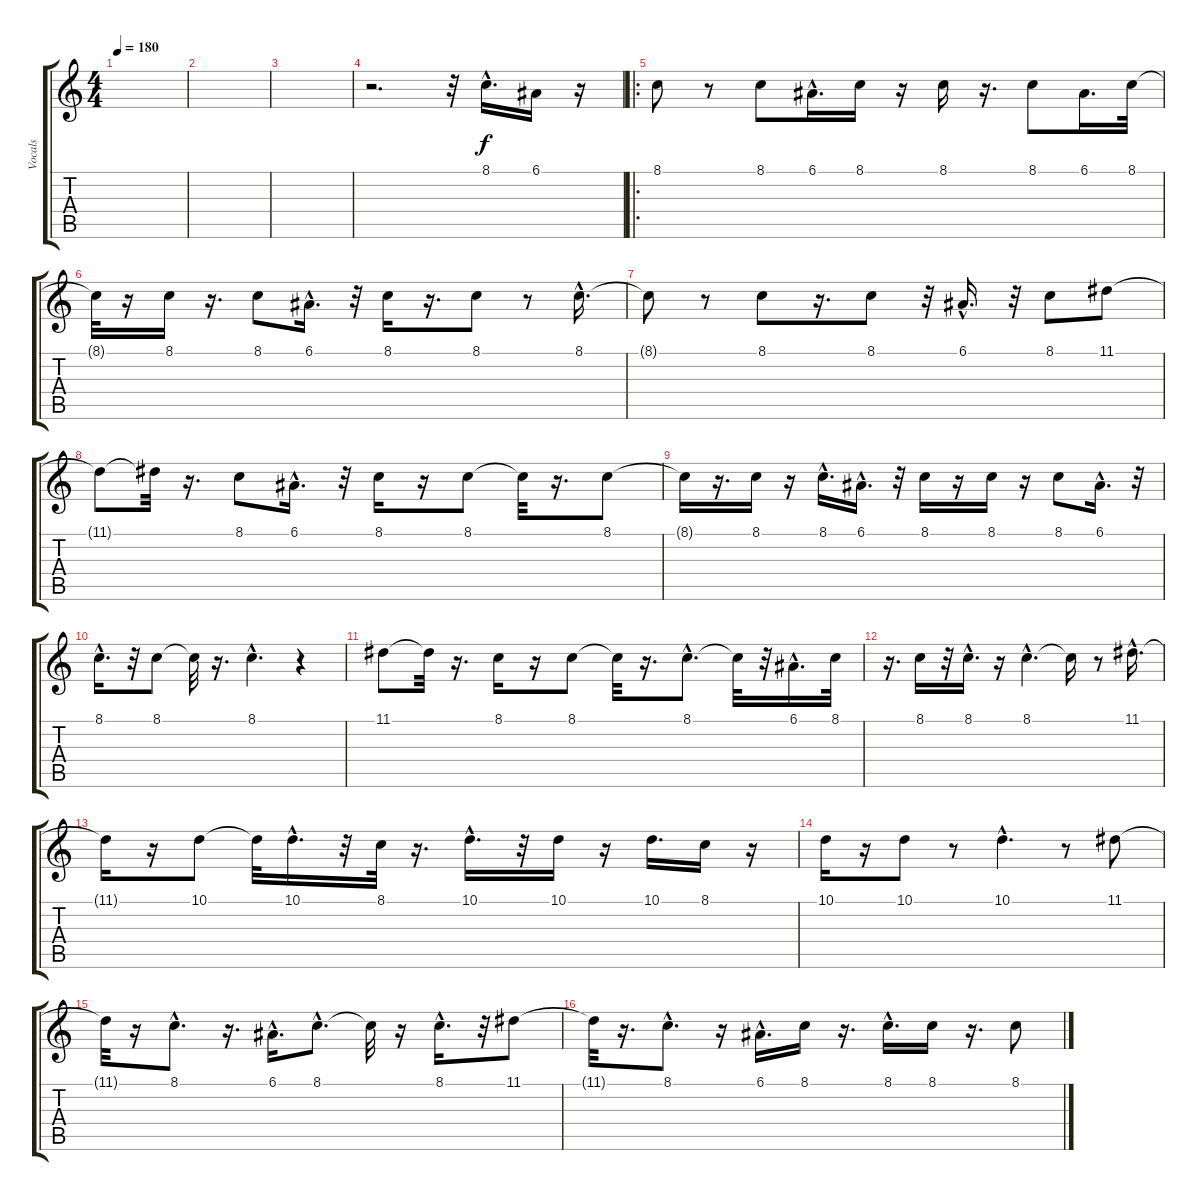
\track ("Vocals" "Vocals") {instrument lead6voice}
\staff {score tabs}
\tuning (E4 B3 G3 D3 A2 E2) {hide}
\ts (4 4)
\tempo 180
\clef g2
\ks c
|
|
|
r.2{d} r.32 8.1{hac}.16{d} 6.1.16 r.16 |
\ro
8.1.8 r.8 8.1.8 6.1{hac}.16{d} 8.1.16 r.16 8.1.16 r.16{d} 8.1.8 6.1.16{d} 8.1.32 |
8.1{t}.32 r.16 8.1.16 r.16{d} 8.1.8 6.1{hac}.16{d} r.32 8.1.16 r.16{d} 8.1.8 r.8 8.1{hac}.16{d} |
8.1{t}.8 r.8 8.1.8 r.16{d} 8.1.8 r.32 6.1{hac}.16{d} r.32 8.1.8 11.1.8 |
11.1{t}.8 11.1{t}.32 r.16{d} 8.1.8 6.1{hac}.16{d} r.32 8.1.16 r.16 8.1.8 8.1{t}.32 r.16{d} 8.1.8 |
8.1{t}.16 r.16{d} 8.1.16 r.16 8.1{hac}.16{d} 6.1{hac}.16{d} r.32 8.1.16 r.16 8.1.16 r.16 8.1.8 6.1{hac}.16{d} r.32 |
8.1{hac}.16{d} r.32 8.1.8 8.1{t}.32 r.16{d} 8.1{hac}.4{d} r.4 |
11.1.8 11.1{t}.32 r.16{d} 8.1.16 r.16 8.1.8 8.1{t}.32 r.16{d} 8.1{hac}.8{d} 8.1{t}.32 r.32 6.1{hac}.16{d} 8.1.32 |
r.16{d} 8.1.16 r.32 8.1{hac}.16{d} r.16 8.1{hac}.4{d} 8.1{t}.16 r.8 11.1{hac}.16{d} |
11.1{t}.16 r.16 10.1.8 10.1{t}.32 10.1{hac}.16{d} r.32 8.1.32 r.16{d} 10.1{hac}.16{d} r.32 10.1.16 r.16 10.1.16{d} 8.1.16 r.16 |
10.1.16 r.16 10.1.8 r.8 10.1{hac}.4{d} r.8 11.1.8 |
11.1{t}.32 r.16 8.1{hac}.8{d} r.16{d} 6.1{hac}.16{d} 8.1{hac}.8{d} 8.1{t}.32 r.16 8.1{hac}.16{d} r.32 11.1.8 |
11.1{t}.32 r.16{d} 8.1{hac}.8{d} r.16 6.1{hac}.16{d} 8.1.16 r.16{d} 8.1{hac}.16{d} 8.1.16 r.16{d} 8.1.8
